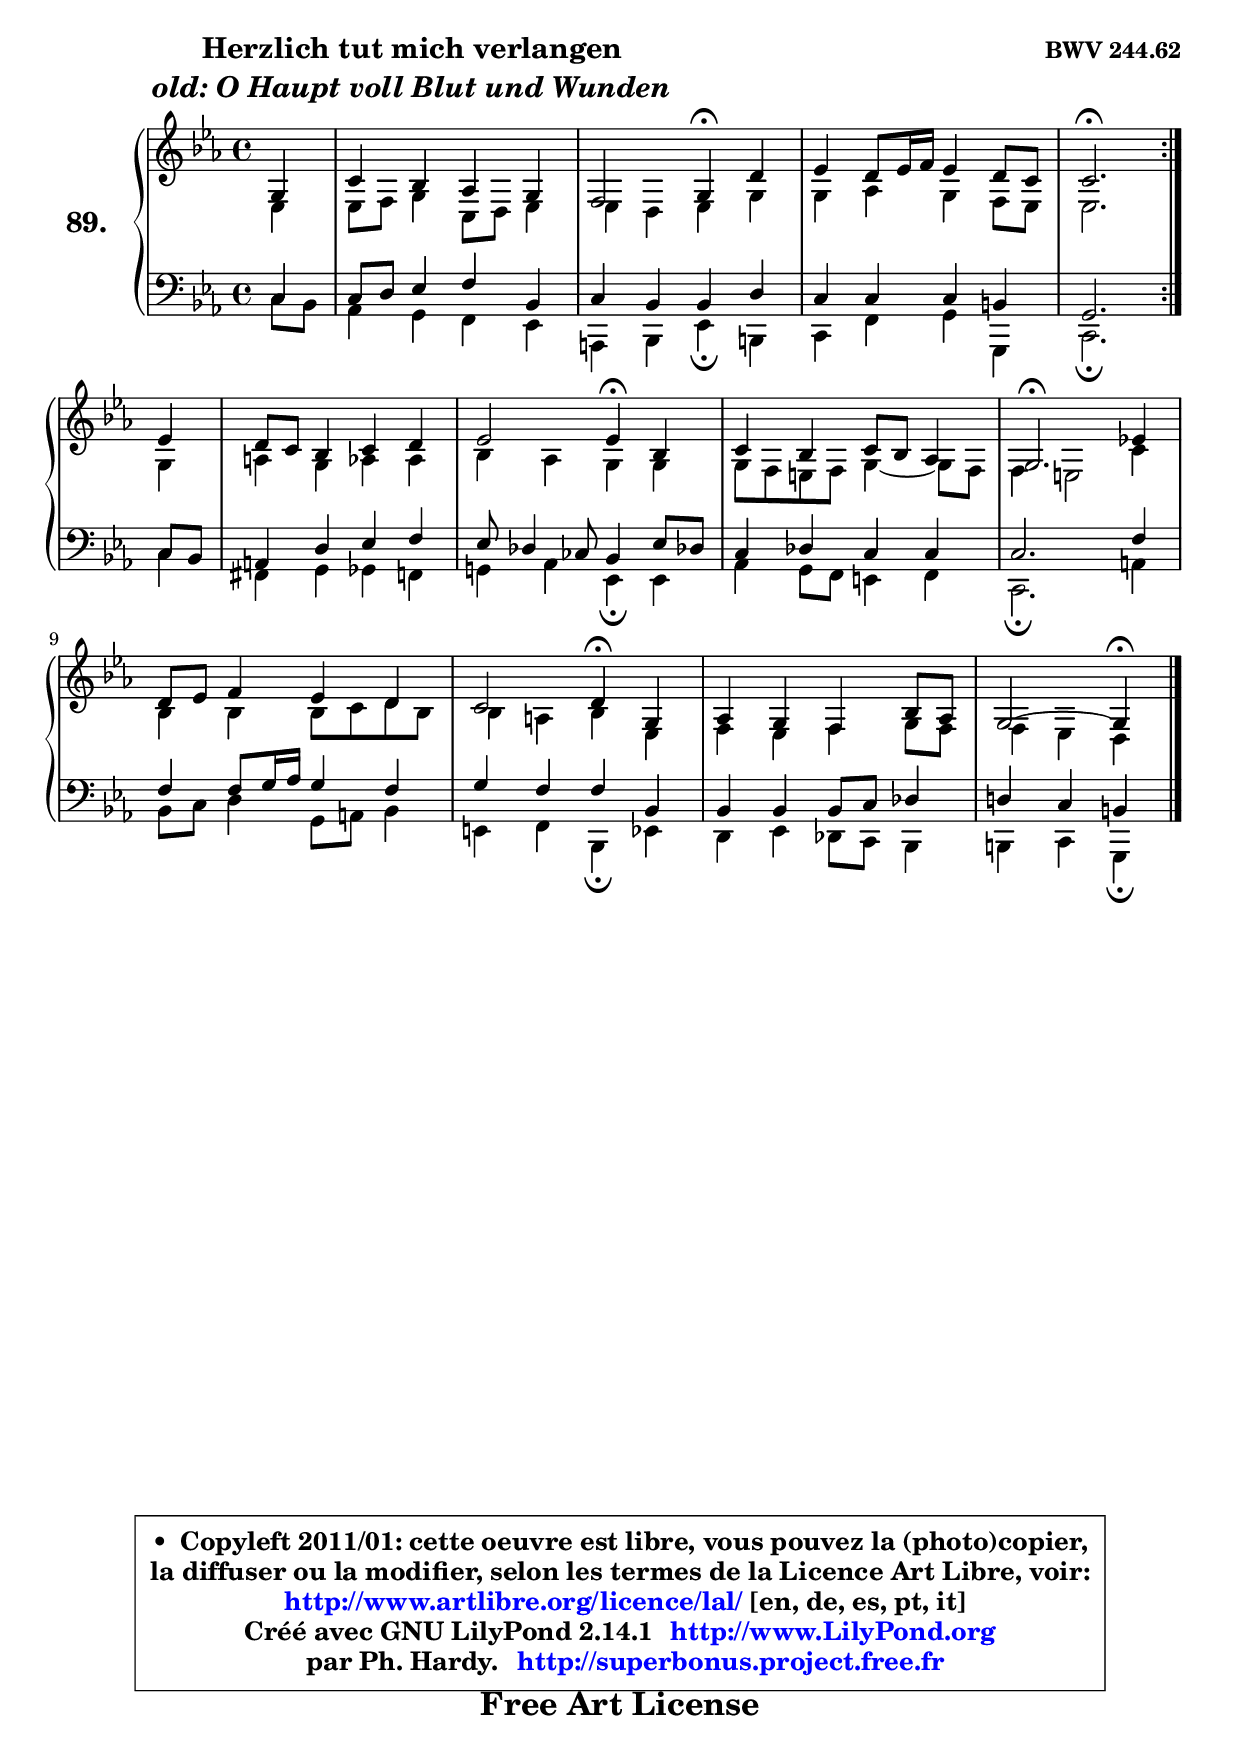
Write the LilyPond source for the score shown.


\version "2.14.1"

    \paper {
%	system-system-spacing #'padding = #0.1
%	score-system-spacing #'padding = #0.1
%	ragged-bottom = ##f
%	ragged-last-bottom = ##f
	}

    \header {
      opus = \markup { \bold "BWV 244.62" }
      piece = \markup { \hspace #9 \fontsize #2 \bold \column \center-align { \line { "Herzlich tut mich verlangen" }
                     \line { \italic "old: O Haupt voll Blut und Wunden" }
                 } }
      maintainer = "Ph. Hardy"
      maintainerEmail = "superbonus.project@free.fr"
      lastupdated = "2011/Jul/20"
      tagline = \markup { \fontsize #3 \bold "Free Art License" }
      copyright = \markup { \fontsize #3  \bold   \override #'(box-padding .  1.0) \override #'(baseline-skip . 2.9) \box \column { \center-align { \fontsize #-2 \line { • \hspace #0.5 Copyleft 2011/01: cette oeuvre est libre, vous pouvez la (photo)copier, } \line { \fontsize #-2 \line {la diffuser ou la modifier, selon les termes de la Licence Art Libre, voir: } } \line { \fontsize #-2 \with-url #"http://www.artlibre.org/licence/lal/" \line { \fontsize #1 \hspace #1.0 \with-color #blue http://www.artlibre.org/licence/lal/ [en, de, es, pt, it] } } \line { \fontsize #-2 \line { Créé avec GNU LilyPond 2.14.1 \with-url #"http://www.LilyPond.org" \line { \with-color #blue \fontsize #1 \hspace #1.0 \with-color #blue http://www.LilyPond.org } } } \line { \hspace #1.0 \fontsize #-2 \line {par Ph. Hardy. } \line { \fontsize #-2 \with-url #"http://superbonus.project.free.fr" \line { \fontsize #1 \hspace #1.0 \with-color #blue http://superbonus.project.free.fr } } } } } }

	  }

  guidemidi = {
	\repeat volta 2 {
	r4 |
	R1 |
	r2 \tempo 4 = 30 r4 \tempo 4 = 78 r4 |
	R1 |
	\tempo 4 = 40 r2. \tempo 4 = 78 } %fin du repeat
	r4 |
	R1 |
	r2 \tempo 4 = 30 r4 \tempo 4 = 78 r4 |
	R1 |
	\tempo 4 = 40 r2. \tempo 4 = 78 r4 |
	R1 |
	r2 \tempo 4 = 30 r4 \tempo 4 = 78 r4 |
	R1 |
	r2 \tempo 4 = 30 r4 
	}

  upper = {
\displayLilyMusic \transpose b c {
	\time 4/4
	\key b \minor
	\clef treble
	\partial 4
	\voiceOne
	<< { 
	% SOPRANO
	\set Voice.midiInstrument = "acoustic grand"
	\relative c' {
	\repeat volta 2 {
	fis4 |
	b4 a g fis |
	e2 fis4\fermata cis' |
	d4 cis8 d16 e d4 cis8 b |
	b2.\fermata } %fin du repeat
\break
	d4 |
	cis8 b a4 b cis |
	d2 d4\fermata a |
	b4 a b8 a g4 |
	fis2.\fermata d'!4 |
	cis8 d e4 d cis |
	b2 cis4\fermata fis, |
	g4 fis e a8 g |
	fis2 ~ fis4\fermata
	\bar "|."
	} % fin de relative
	}

	\context Voice="1" { \voiceTwo 
	% ALTO
	\set Voice.midiInstrument = "acoustic grand"
	\relative c' {
	\repeat volta 2 {
	d4 |
	d8 e fis4 b,8 cis d4 |
	d4 cis d fis |
	fis4 g fis e8 d |
	d2. } %fin du repeat 
	fis4 |
	gis4 fis g g |
	a4 g fis fis |
	fis8 e dis e fis4 ~ fis8 e8 |
	e4 dis2 b'4 |
	a4 a a8 b cis a |
	a4 gis a d, |
	e4 d e fis8 e |
	e4 d cis
	\bar "|."
	} % fin de relative
	\oneVoice
	} >>
}
	}

    lower = {
\transpose b c {
	\time 4/4
	\key b \minor
	\clef bass
	\partial 4
	\voiceOne
	<< { 
	% TENOR
	\set Voice.midiInstrument = "acoustic grand"
	\relative c' {
	\repeat volta 2 {
	b4 |
	b8 cis d4 e a, |
	b4 a a cis |
	b4 b b ais |
	fis2. } %fin du repeat
	b8 a |
	gis4 cis d e |
	d8 c4 bes8 a4 d8 c! |
	b4 c b b |
	b2. e4 |
	e4 e8 fis16 g fis4 e |
	fis4 e e a, |
	a4 a a8 b c4 |
	cis!4 b ais 
	\bar "|."
	} % fin de relative
	}
	\context Voice="1" { \voiceTwo 
	% BASS
	\set Voice.midiInstrument = "acoustic grand"
	\relative c' {
	\repeat volta 2 {
	b8 a |
	g4 fis e d |
	gis,4 a d\fermata ais |
	b4 e fis fis, |
	b2.\fermata } %fin du repeat
	b'4 |
	eis,4 fis f e |
	fis!4 g d\fermata d |
	g4 fis8 e dis4 e |
	b2.\fermata gis'4 |
	a8 b cis4 fis,8 gis a4 |
	dis,4 e a,\fermata d4 |
	cis4 d c8 b a4 |
	ais4 b fis\fermata
	\bar "|."
	} % fin de relative
	\oneVoice
	} >>
}
	}


    \score { 

	\new PianoStaff <<
	\set PianoStaff.instrumentName = \markup { \bold \huge "89." }
	\new Staff = "upper" \upper
	\new Staff = "lower" \lower
	>>

    \layout {
%	ragged-last = ##f
	   }

         } % fin de score

  \score {
    \unfoldRepeats { << \guidemidi \upper \lower >> }
    \midi {
    \context {
     \Staff
      \remove "Staff_performer"
               }

     \context {
      \Voice
       \consists "Staff_performer"
                }

     \context { 
      \Score
      tempoWholesPerMinute = #(ly:make-moment 78 4)
		}
	    }
	}


